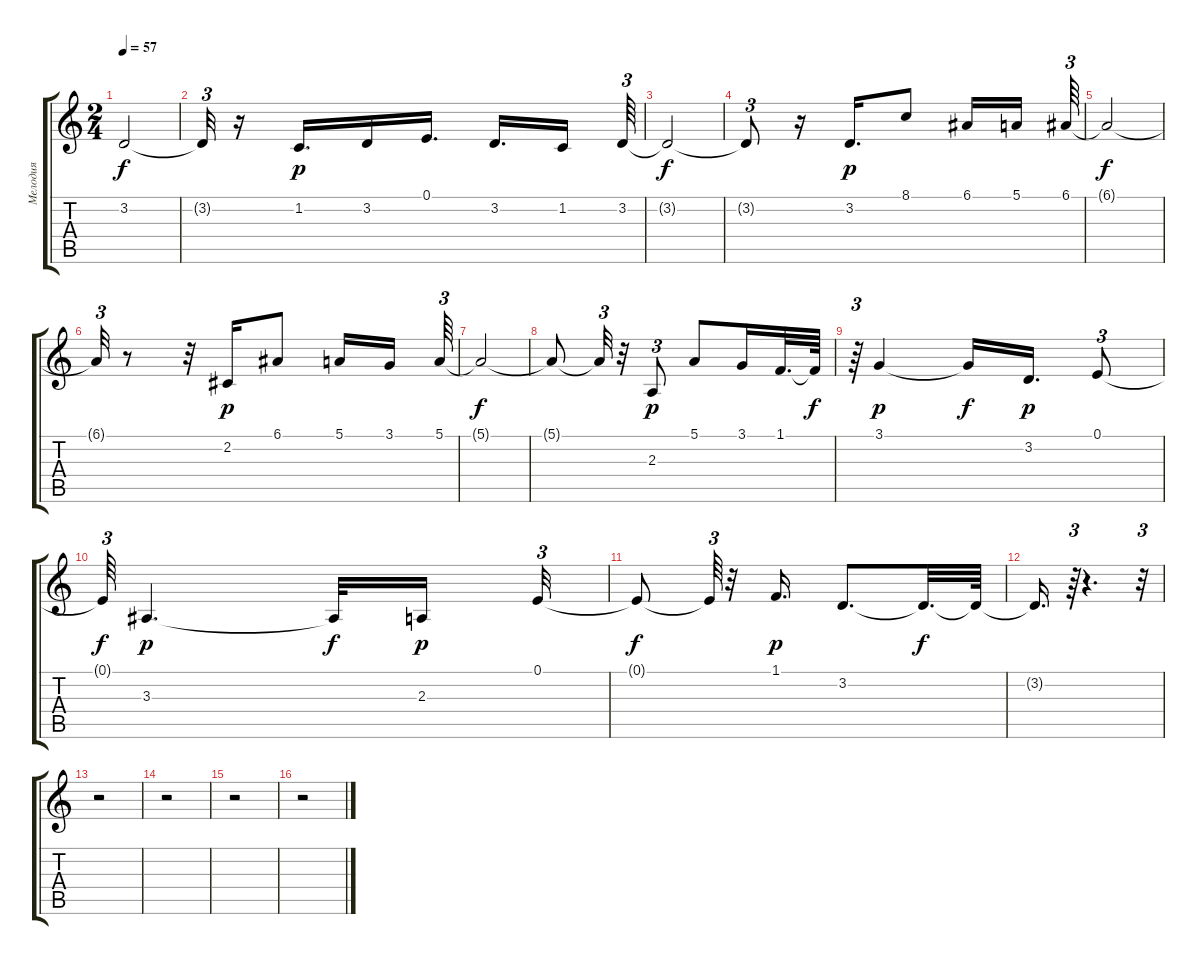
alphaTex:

\track ("Мелодия" "Мелодия") {instrument voiceoohs}
\staff {score tabs}
\tuning (E4 B3 G3 D3 A2 E2) {hide}
\ts (2 4)
\tempo 57
\clef g2
\ks c
3.2{t}.2{dy f} |
3.2{t}.32{tu (3 2)} r.16 1.2.16{d dy p} 3.2.16 0.1.16{d} 3.2.16{d} 1.2.16{beam splitsecondary} 3.2.64{tu (3 2)} |
3.2{t}.2{dy f} |
3.2{t}.8{tu (3 2)} r.16 3.2.16{d dy p} 8.1.8 6.1.16 5.1.16{beam splitsecondary} 6.1.64{tu (3 2)} |
6.1{t}.2{dy f} |
6.1{t}.32{tu (3 2)} r.8 r.32 2.2.16{dy p} 6.1.8 5.1.16 3.1.16{beam splitsecondary} 5.1.64{tu (3 2)} |
5.1{t}.2{dy f} |
5.1{t}.8 5.1{t}.32{tu (3 2)} r.32 2.3.8{tu (3 2) dy p} 5.1.8 3.1.16 1.1.32{d} 1.1{t}.64{dy f} |
r.64{tu (3 2)} 3.1.4{dy p} 3.1{t}.16{dy f} 3.2.16{d dy p} 0.1.8{tu (3 2)} |
0.1{t}.64{tu (3 2) dy f} 3.3.4{d dy p} 3.3{t}.32{dy f} 2.3.16{dy p beam splitsecondary} 0.1.32{tu (3 2)} |
0.1{t}.8{dy f} 0.1{t}.64{tu (3 2)} r.32 1.1.16{d dy p} 3.2.8{d} 3.2{t}.32{d dy f} 3.2{t}.64 |
3.2{t}.16{d} r.64{tu (3 2)} r.4{d} r.32{tu (3 2)} |
r.2 |
r.2 |
r.2 |
r.2
